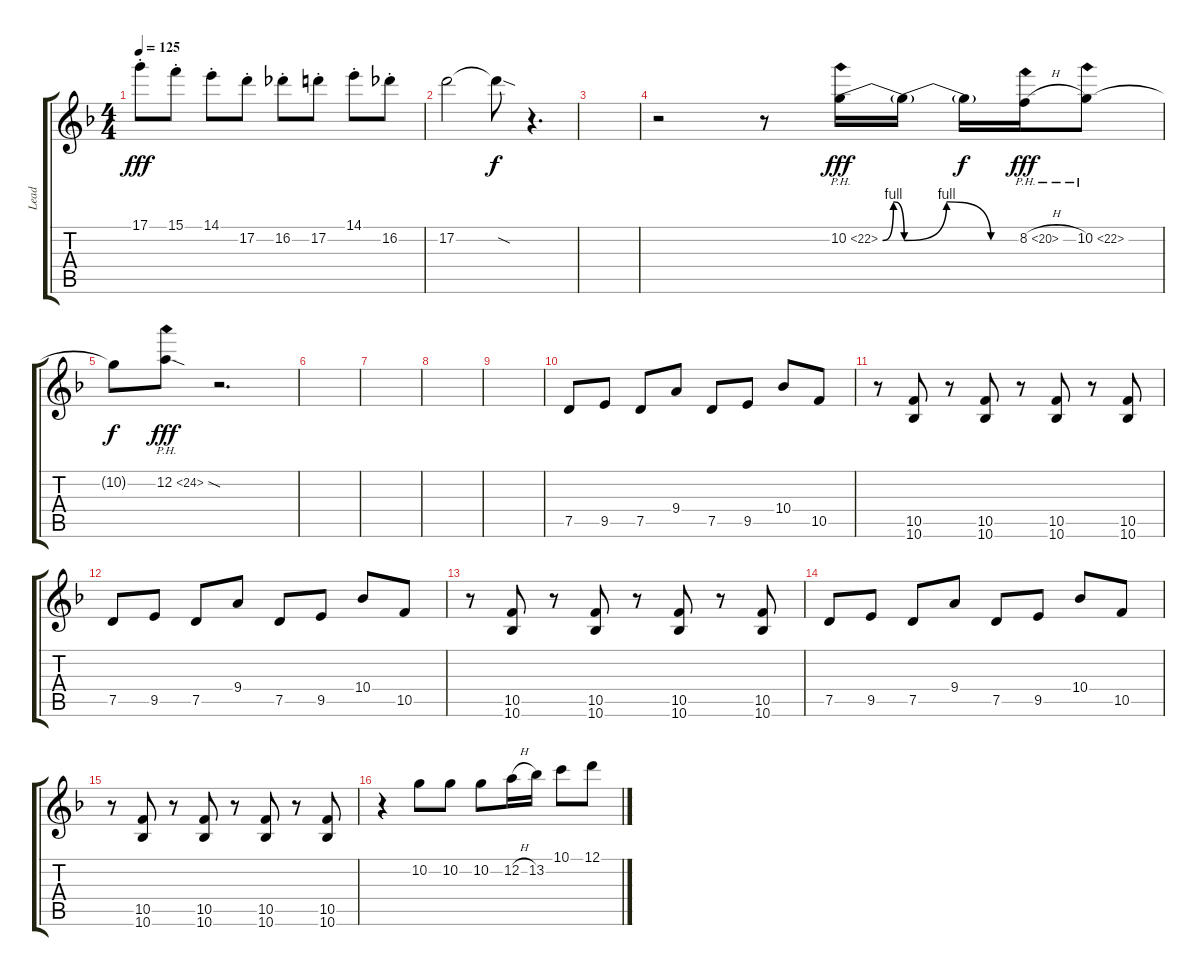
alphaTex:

\track ("Lead" "Lead") {instrument overdrivenguitar}
\staff {score tabs}
\tuning (D4 A3 F3 C3 G2 C2) {hide}
\ts (4 4)
\tempo 125
\clef g2
\ks dminor
17.1{st}.8{dy fff} 15.1{st}.8 14.1{st}.8 17.2{st}.8 16.2{st}.8 17.2{st}.8 14.1{st}.8 16.2{st}.8 |
17.2.2 17.2{sod t}.8{dy f} r.4{d} |
|
r.2 r.8 10.2{be (bendrelease 0 0 30 4 30 4 60 0) ph 12}.16{dy fff} 10.2{be (custom 0 0 22 4 45 0 60 0) t}.16 10.2{t}.16{dy f} 8.2{ph 12 h}.16{dy fff} 10.2{ph 12}.8 |
10.2{t}.8{dy f} 12.2{ph 12 sod}.8{dy fff} r.2{d} |
|
|
|
|
7.5.8 9.5.8 7.5.8 9.4.8 7.5.8 9.5.8 10.4.8 10.5.8 |
r.8 (10.5 10.6).8 r.8 (10.5 10.6).8 r.8 (10.5 10.6).8 r.8 (10.5 10.6).8 |
7.5.8 9.5.8 7.5.8 9.4.8 7.5.8 9.5.8 10.4.8 10.5.8 |
r.8 (10.5 10.6).8 r.8 (10.5 10.6).8 r.8 (10.5 10.6).8 r.8 (10.5 10.6).8 |
7.5.8 9.5.8 7.5.8 9.4.8 7.5.8 9.5.8 10.4.8 10.5.8 |
r.8 (10.5 10.6).8 r.8 (10.5 10.6).8 r.8 (10.5 10.6).8 r.8 (10.5 10.6).8 |
r.4 10.2.8 10.2.8 10.2.8 12.2{h}.16 13.2.16 10.1.8 12.1.8
